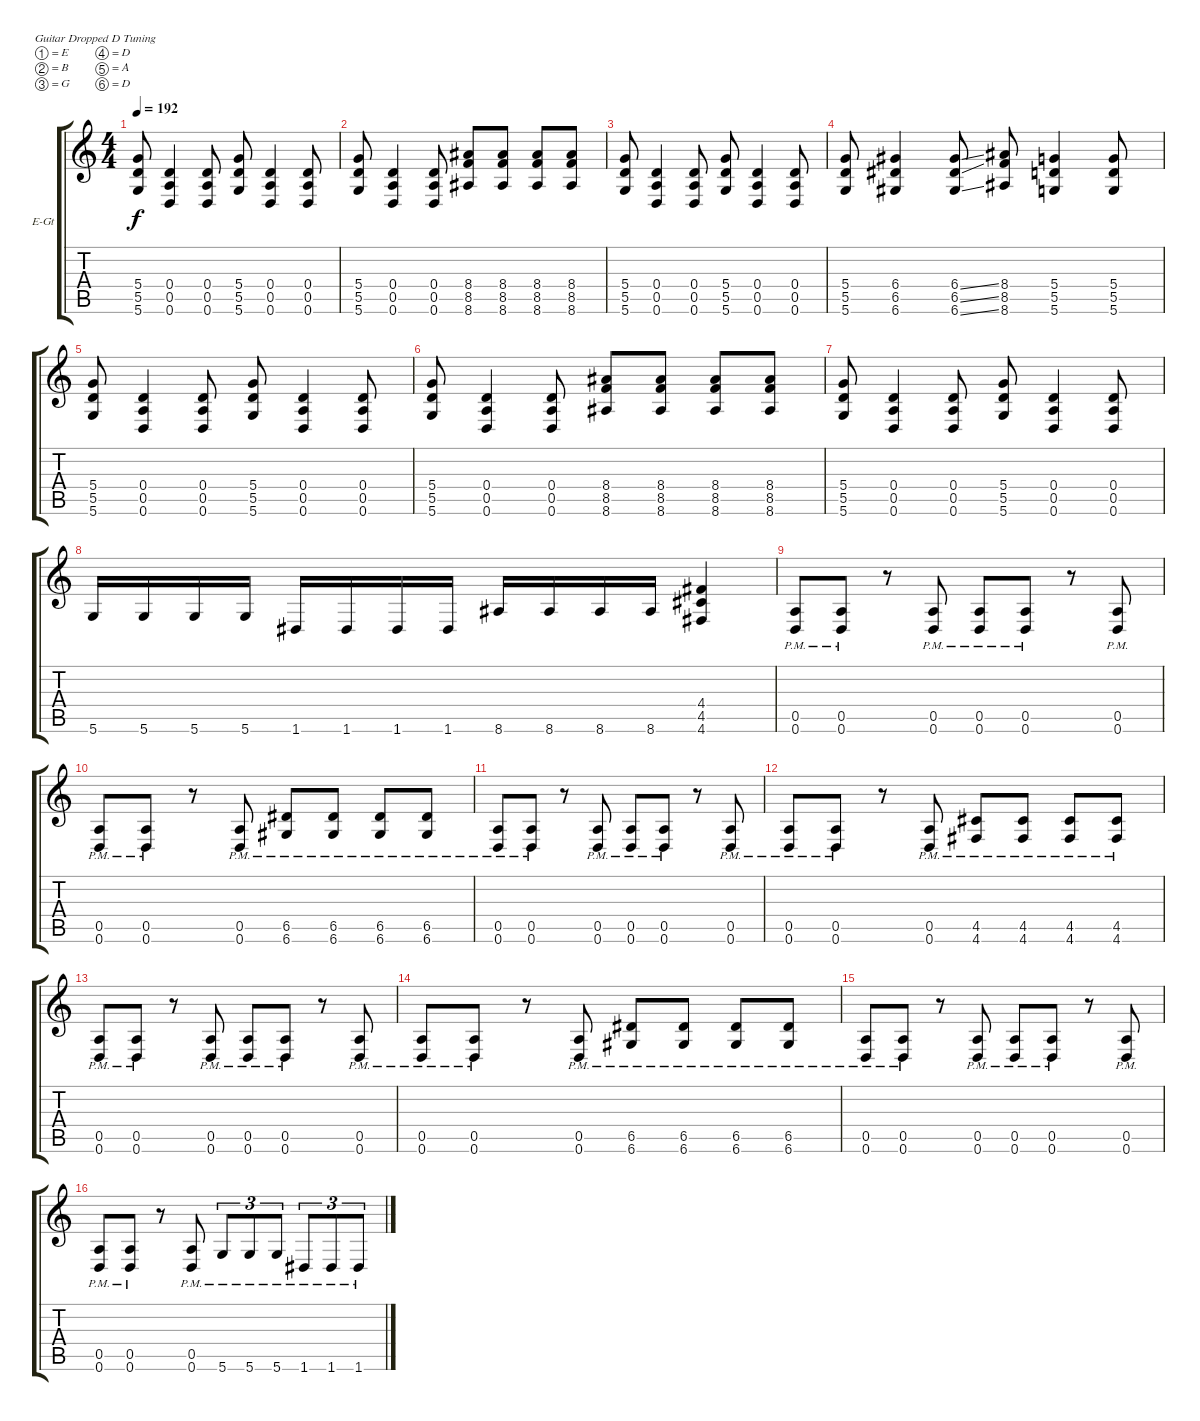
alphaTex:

\defaultSystemsLayout 4
\bracketExtendMode groupsimilarinstruments
\firstSystemTrackNameOrientation horizontal
\otherSystemsTrackNameOrientation horizontal
\track ("Electric Guitar" "E-Gt") {instrument distortionguitar}
\staff {score tabs}
\tuning (E4 B3 G3 D3 A2 D2)
\ts (4 4)
\tempo 192
\clef g2
\scale
0.293955
\ks c
(5.6 5.5 5.4).8{dy f} (0.6 0.4 0.5).4 (0.6 0.5 0.4).8 (5.6 5.4 5.5).8 (0.6 0.5 0.4).4 (0.6 0.5 0.4).8 |
\scale
0.337071 (5.4 5.5 5.6).8 (0.6 0.5 0.4).4 (0.4 0.5 0.6).8 (8.6 8.4 8.5).8 (8.6 8.4 8.5).8 (8.6 8.4 8.5).8 (8.6 8.5 8.4).8 |
\scale
0.382848 (5.6 5.5 5.4).8 (0.6 0.4 0.5).4 (0.6 0.5 0.4).8 (5.6 5.4 5.5).8 (0.6 0.5 0.4).4 (0.6 0.5 0.4).8 |
\scale
0.318723 (5.4 5.5 5.6).8 (6.6 6.5 6.4).4 (6.4{ss} 6.5{ss} 6.6{ss}).8 (8.6 8.4 8.5).8 (5.6 5.4 5.5).4 (5.6 5.4 5.5).8 |
\scale
0.301767 (5.6 5.5 5.4).8 (0.6 0.4 0.5).4 (0.6 0.5 0.4).8 (5.6 5.4 5.5).8 (0.6 0.5 0.4).4 (0.6 0.5 0.4).8 |
\scale
0.313814 (5.4 5.5 5.6).8 (0.6 0.5 0.4).4 (0.4 0.5 0.6).8 (8.6 8.4 8.5).8 (8.6 8.4 8.5).8 (8.6 8.4 8.5).8 (8.6 8.5 8.4).8 |
\scale
0.243056 (5.6 5.5 5.4).8 (0.6 0.4 0.5).4 (0.6 0.5 0.4).8 (5.6 5.4 5.5).8 (0.6 0.5 0.4).4 (0.6 0.5 0.4).8 |
5.6.16 5.6.16 5.6.16 5.6.16 1.6.16 1.6.16 1.6.16 1.6.16 8.6.16 8.6.16 8.6.16 8.6.16 (4.6 4.5 4.4).4 |
(0.5{pm} 0.6{pm}).8 (0.5{pm} 0.6{pm}).8 r.8 (0.5{pm} 0.6{pm}).8 (0.5{pm} 0.6{pm}).8 (0.5{pm} 0.6{pm}).8 r.8 (0.5{pm} 0.6{pm}).8 |
(0.5{pm} 0.6{pm}).8 (0.6{pm} 0.5{pm}).8 r.8 (0.5{pm} 0.6{pm}).8 (6.6{pm} 6.5{pm}).8 (6.6{pm} 6.5{pm}).8 (6.6{pm} 6.5{pm}).8 (6.6{pm} 6.5{pm}).8 |
(0.5{pm} 0.6{pm}).8 (0.5{pm} 0.6{pm}).8 r.8 (0.5{pm} 0.6{pm}).8 (0.5{pm} 0.6{pm}).8 (0.5{pm} 0.6{pm}).8 r.8 (0.5{pm} 0.6{pm}).8 |
(0.5{pm} 0.6{pm}).8 (0.6{pm} 0.5{pm}).8 r.8 (0.5{pm} 0.6{pm}).8 (4.6{pm} 4.5{pm}).8 (4.6{pm} 4.5{pm}).8 (4.6{pm} 4.5{pm}).8 (4.6{pm} 4.5{pm}).8 |
(0.5{pm} 0.6{pm}).8 (0.5{pm} 0.6{pm}).8 r.8 (0.5{pm} 0.6{pm}).8 (0.5{pm} 0.6{pm}).8 (0.5{pm} 0.6{pm}).8 r.8 (0.5{pm} 0.6{pm}).8 |
(0.5{pm} 0.6{pm}).8 (0.6{pm} 0.5{pm}).8 r.8 (0.5{pm} 0.6{pm}).8 (6.6{pm} 6.5{pm}).8 (6.6{pm} 6.5{pm}).8 (6.6{pm} 6.5{pm}).8 (6.6{pm} 6.5{pm}).8 |
(0.5{pm} 0.6{pm}).8 (0.5{pm} 0.6{pm}).8 r.8 (0.5{pm} 0.6{pm}).8 (0.5{pm} 0.6{pm}).8 (0.5{pm} 0.6{pm}).8 r.8 (0.5{pm} 0.6{pm}).8 |
(0.5{pm} 0.6{pm}).8 (0.6{pm} 0.5{pm}).8 r.8 (0.5{pm} 0.6{pm}).8 5.6{pm}.8{tu (3 2)} 5.6{pm}.8{tu (3 2)} 5.6{pm}.8{tu (3 2)} 1.6{pm}.8{tu (3 2)} 1.6{pm}.8{tu (3 2)} 1.6{pm}.8{tu (3 2)}
